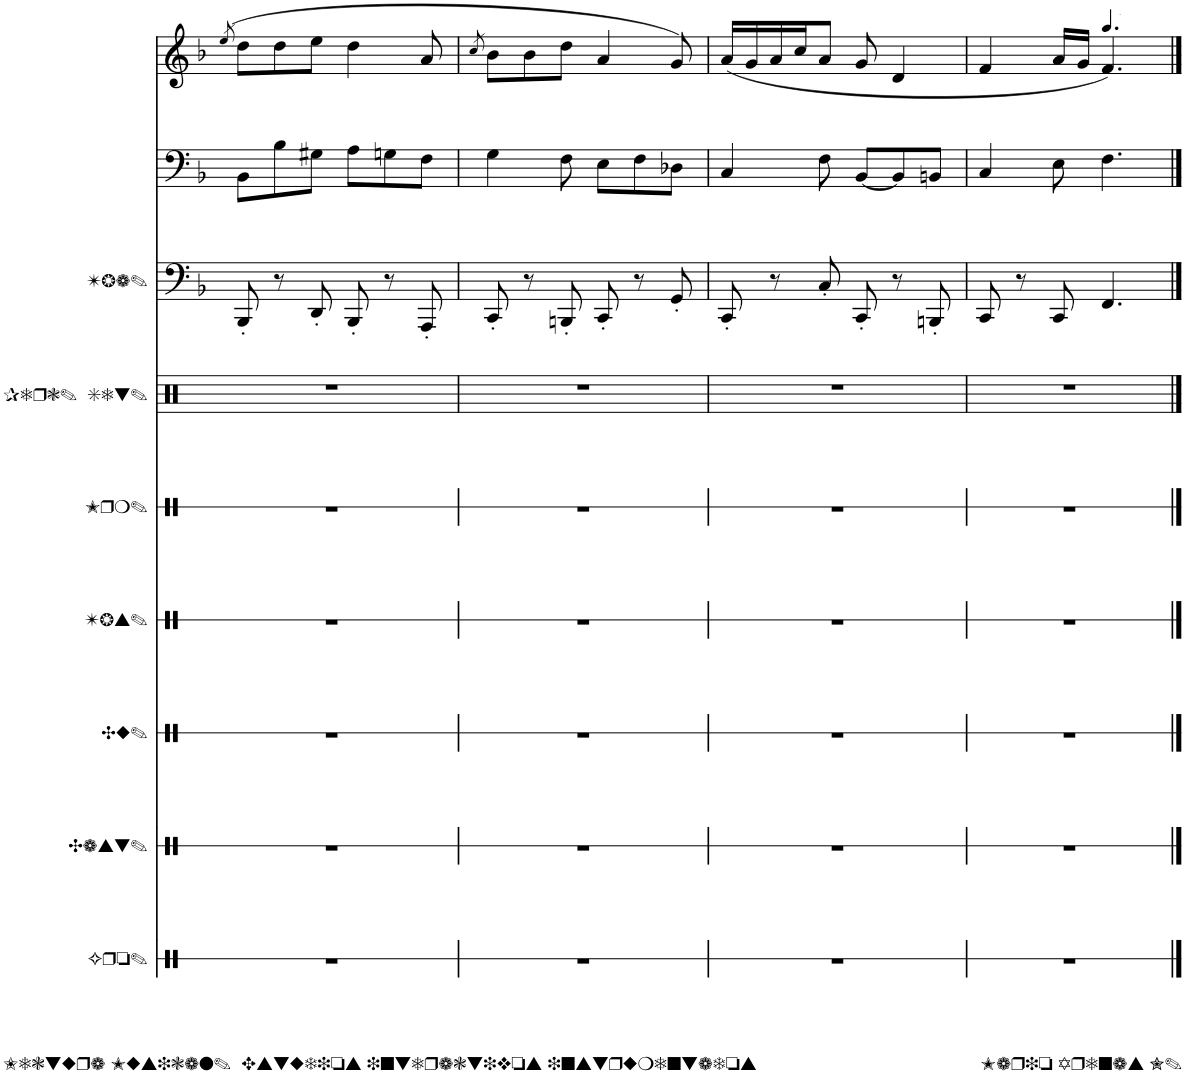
**kern	**kern	**kern	**kern	**kern	**kern	**kern	**kern	**kern
*part9	*part8	*part7	*part6	*part5	*part4	*part3	*part2	*part1
*staff9	*staff8	*staff7	*staff6	*staff5	*staff4	*staff3	*staff2	*staff1
*I"Güiro	*I"Castañuelas	*I"Cuica	*I"Tablas	*I"Tom-tom chinos	*I"Set de percusión	*I"Trompeta en Sib	*I"Piano	*I"Piano, [Staff 1]
*I'Gro.	*I'Cast.	*I'Cu.	*I'Tbs.	*	*	*I'Tpt. Sib	*I'Pno.	*I'Pno
!!LO:PB:g=z
*clefX	*clefX	*clefX	*clefX	*clefX	*clefX	*clefF4	*clefF4	*clefG2
*	*	*	*	*	*	*Trd1c2	*	*
*k[]	*k[]	*k[]	*k[]	*k[]	*k[]	*k[b-]	*k[b-]	*k[b-]
*M6/8	*M6/8	*M6/8	*M6/8	*M6/8	*M6/8	*M6/8	*M6/8	*M6/8
=17	=17	=17	=17	=17	=17	=17	=17	=17
.	.	.	.	.	.	.	.	(8qee/
2.r	2.r	2.r	2.r	2.r	2.r	8BBB-'/	8BB-\L	8dd\L
.	.	.	.	.	.	8r	8B-\	8dd\
.	.	.	.	.	.	8DD'/	8G#X\J	8ee\J
.	.	.	.	.	.	8BBB-'/	8A\L	4dd\
.	.	.	.	.	.	8r	8Gn\	.
.	.	.	.	.	.	8AAA'/	8F\J	8a/
=18	=18	=18	=18	=18	=18	=18	=18	=18
.	.	.	.	.	.	.	.	8qcc/
2.r	2.r	2.r	2.r	2.r	2.r	8CC'/	4G\	8b-\L
.	.	.	.	.	.	8r	.	8b-\
.	.	.	.	.	.	8BBBn'/	8F\	8dd\J
.	.	.	.	.	.	8CC'/	8E\L	4a/
.	.	.	.	.	.	8r	8F\	.
.	.	.	.	.	.	8GG'/	8D-X\J	8g/)
=19	=19	=19	=19	=19	=19	=19	=19	=19
2.r	2.r	2.r	2.r	2.r	2.r	8CC'/	4C/	(16a/LL
.	.	.	.	.	.	.	.	16g/
.	.	.	.	.	.	8r	.	16a/
.	.	.	.	.	.	.	.	16cc/J
.	.	.	.	.	.	8C'/	8F\	8a/J
.	.	.	.	.	.	8CC'/	[8BB-/L	8g/
.	.	.	.	.	.	8r	8BB-/]	4d/
.	.	.	.	.	.	8BBBn'/	8BBn/J	.
=20	=20	=20	=20	=20	=20	=20	=20	=20
2.r	2.r	2.r	2.r	2.r	2.r	8CC/	4C/	4f/
.	.	.	.	.	.	8r	.	.
.	.	.	.	.	.	8CC/	8E\	16a/LL
.	.	.	.	.	.	.	.	16g/JJ
*	*	*	*	*	*	*	*	*MM75
.	.	.	.	.	.	4.FF/	4.F\	4.f/)
==	==	==	==	==	==	==	==	==
*-	*-	*-	*-	*-	*-	*-	*-	*-
